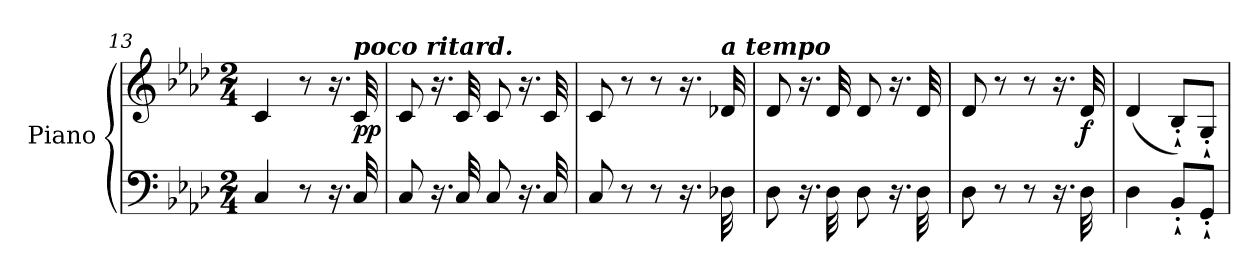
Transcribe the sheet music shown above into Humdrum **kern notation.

**kern	**kern	**dynam
*part1	*part1	*part1
*staff2	*staff1	*staff1/2
*I"Piano	*	*
*I'Pno	*	*
*clefF4	*clefG2	*
*k[b-e-a-d-]	*k[b-e-a-d-]	*
*M2/4	*M2/4	*
=13	=13	=13
4C/	4c/	.
8r	8r	.
16.r	16.r	.
!	!LO:TX:a:Bi:t=poco ritard.	!
!	!	!LO:DY:b
32C/	32c/	pp
=14	=14	=14
8C/	8c/	.
16.r	16.r	.
32C/	32c/	.
8C/	8c/	.
16.r	16.r	.
32C/	32c/	.
=15	=15	=15
8C/	8c/	.
8r	8r	.
8r	8r	.
16.r	16.r	.
!	!LO:TX:a:Bi:t=a tempo	!
32D-X\	32d-X/	.
=16	=16	=16
!	!	!LO:DY:b
8D-\	8d-/	other-dynamics
16.r	16.r	.
32D-\	32d-/	.
8D-\	8d-/	.
16.r	16.r	.
32D-\	32d-/	.
=17	=17	=17
8D-\	8d-/	.
8r	8r	.
8r	8r	.
16.r	16.r	.
!	!	!LO:DY:b
32D-\	32d-/	f
!!LO:LB:g=z
=18	=18	=18
4D-\	(4d-/	.
8BB-`'/L	8B-`'/L)	.
8GG`'/J	8G`'/J	.
=	=	=
*-	*-	*-
